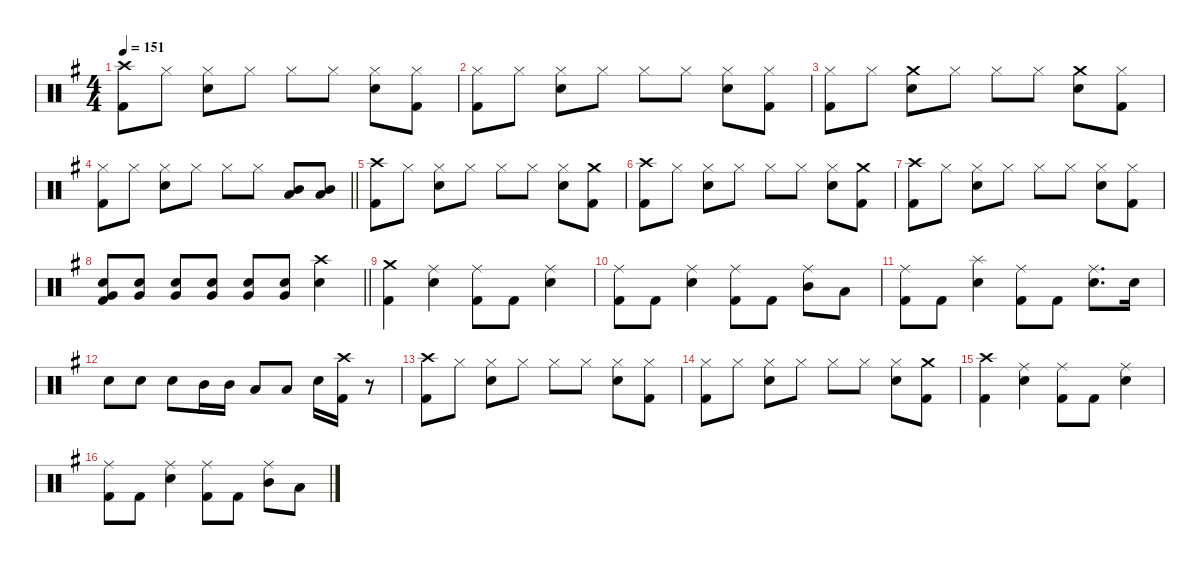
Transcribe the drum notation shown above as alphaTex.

\defaultSystemsLayout 4
\hideDynamics
\bracketExtendMode nobrackets
\singleTrackTrackNamePolicy hidden
\multiTrackTrackNamePolicy hidden
\otherSystemsTrackNameOrientation horizontal
\track ("Lars Ulrich" "drm.") {defaultSystemsLayout 4 instrument percussion}
\staff {score}
\articulation defaults
\ts (4 4)
\tempo 151
\clef neutral
\ks eminor
("Crash high (hit)"{acc forcenatural} "Kick (hit) 2"{acc forcenatural}).8{dy f beam Down} "Hi-Hat (closed)"{acc forcenatural}.8{beam Down} ("Hi-Hat (closed)"{acc forcenatural} "Snare (hit) 2"{acc forcenatural}).8{beam Down} "Hi-Hat (closed)"{acc forcenatural}.8{beam Down} "Hi-Hat (closed)"{acc forcenatural}.8{beam Down} "Hi-Hat (closed)"{acc forcenatural}.8{beam Down} ("Hi-Hat (closed)"{acc forcenatural} "Snare (hit) 2"{acc forcenatural}).8{beam Down} ("Hi-Hat (closed)"{acc forcenatural} "Kick (hit) 2"{acc forcenatural}).8{beam Down} |
("Hi-Hat (closed)"{acc forcenatural} "Kick (hit) 2"{acc forcenatural}).8{beam Down} "Hi-Hat (closed)"{acc forcenatural}.8{beam Down} ("Hi-Hat (closed)"{acc forcenatural} "Snare (hit) 2"{acc forcenatural}).8{beam Down} "Hi-Hat (closed)"{acc forcenatural}.8{beam Down} "Hi-Hat (closed)"{acc forcenatural}.8{beam Down} "Hi-Hat (closed)"{acc forcenatural}.8{beam Down} ("Hi-Hat (closed)"{acc forcenatural} "Snare (hit) 2"{acc forcenatural}).8{beam Down} ("Hi-Hat (closed)"{acc forcenatural} "Kick (hit) 2"{acc forcenatural}).8{beam Down} |
("Hi-Hat (closed)"{acc forcenatural} "Kick (hit) 2"{acc forcenatural}).8{beam Down} "Hi-Hat (closed)"{acc forcenatural}.8{beam Down} ("Crash medium (hit)"{acc forcenatural} "Snare (hit) 2"{acc forcenatural}).8{beam Down} "Hi-Hat (closed)"{acc forcenatural}.8{beam Down} "Hi-Hat (closed)"{acc forcenatural}.8{beam Down} "Hi-Hat (closed)"{acc forcenatural}.8{beam Down} ("Crash medium (hit)"{acc forcenatural} "Snare (hit) 2"{acc forcenatural}).8{beam Down} ("Hi-Hat (closed)"{acc forcenatural} "Kick (hit) 2"{acc forcenatural}).8{beam Down} |
\barLineRight lightlight
("Hi-Hat (closed)"{acc forcenatural} "Kick (hit) 2"{acc forcenatural}).8{beam Down} "Hi-Hat (closed)"{acc forcenatural}.8{beam Down} ("Hi-Hat (closed)"{acc forcenatural} "Snare (hit) 2"{acc forcenatural}).8{beam Down} "Hi-Hat (closed)"{acc forcenatural}.8{beam Down} "Hi-Hat (closed)"{acc forcenatural}.8{beam Down} "Hi-Hat (closed)"{acc forcenatural}.8{beam Down} ("Low Tom (hit)"{acc forcenatural} "Mid Tom (hit)"{acc forcenatural}).8{beam Up} ("Low Tom (hit)"{acc forcenatural} "Mid Tom (hit)"{acc forcenatural}).8{beam Up} |
("Crash high (hit)"{acc forcenatural} "Kick (hit) 2"{acc forcenatural}).8{beam Down} "Hi-Hat (closed)"{acc forcenatural}.8{beam Down} ("Hi-Hat (closed)"{acc forcenatural} "Snare (hit) 2"{acc forcenatural}).8{beam Down} "Hi-Hat (closed)"{acc forcenatural}.8{beam Down} "Hi-Hat (closed)"{acc forcenatural}.8{beam Down} "Hi-Hat (closed)"{acc forcenatural}.8{beam Down} ("Hi-Hat (closed)"{acc forcenatural} "Snare (hit) 2"{acc forcenatural}).8{beam Down} ("Crash medium (hit)"{acc forcenatural} "Kick (hit) 2"{acc forcenatural}).8{beam Down} |
("Crash high (hit)"{acc forcenatural} "Kick (hit) 2"{acc forcenatural}).8{beam Down} "Hi-Hat (closed)"{acc forcenatural}.8{beam Down} ("Hi-Hat (closed)"{acc forcenatural} "Snare (hit) 2"{acc forcenatural}).8{beam Down} "Hi-Hat (closed)"{acc forcenatural}.8{beam Down} "Hi-Hat (closed)"{acc forcenatural}.8{beam Down} "Hi-Hat (closed)"{acc forcenatural}.8{beam Down} ("Hi-Hat (closed)"{acc forcenatural} "Snare (hit) 2"{acc forcenatural}).8{beam Down} ("Crash medium (hit)"{acc forcenatural} "Kick (hit) 2"{acc forcenatural}).8{beam Down} |
("Crash high (hit)"{acc forcenatural} "Kick (hit) 2"{acc forcenatural}).8{beam Down} "Hi-Hat (closed)"{acc forcenatural}.8{beam Down} ("Hi-Hat (closed)"{acc forcenatural} "Snare (hit) 2"{acc forcenatural}).8{beam Down} "Hi-Hat (closed)"{acc forcenatural}.8{beam Down} "Hi-Hat (closed)"{acc forcenatural}.8{beam Down} "Hi-Hat (closed)"{acc forcenatural}.8{beam Down} ("Hi-Hat (closed)"{acc forcenatural} "Snare (hit) 2"{acc forcenatural}).8{beam Down} ("Hi-Hat (closed)"{acc forcenatural} "Kick (hit) 2"{acc forcenatural}).8{beam Down} |
\barLineRight lightlight
("Very Low Tom (hit)"{acc forcenatural} "Snare (hit) 2"{acc forcenatural} "Kick (hit) 2"{acc forcenatural}).8{beam Up} ("Very Low Tom (hit)"{acc forcenatural} "Snare (hit) 2"{acc forcenatural}).8{beam Up} ("Very Low Tom (hit)"{acc forcenatural} "Snare (hit) 2"{acc forcenatural}).8{beam Up} ("Very Low Tom (hit)"{acc forcenatural} "Snare (hit) 2"{acc forcenatural}).8{beam Up} ("Very Low Tom (hit)"{acc forcenatural} "Snare (hit) 2"{acc forcenatural}).8{beam Up} ("Very Low Tom (hit)"{acc forcenatural} "Snare (hit) 2"{acc forcenatural}).8{beam Up} ("Crash high (hit)"{acc forcenatural} "Snare (hit) 2"{acc forcenatural}).4{beam Down} |
("Crash medium (hit)"{acc forcenatural} "Kick (hit) 2"{acc forcenatural}).4{beam Down} ("Ride (middle)"{acc forcenatural} "Snare (hit) 2"{acc forcenatural}).4{beam Down} ("Ride (middle)"{acc forcenatural} "Kick (hit) 2"{acc forcenatural}).8{beam Down} "Kick (hit) 2"{acc forcenatural}.8{beam Down} ("Ride (middle)"{acc forcenatural} "Snare (hit) 2"{acc forcenatural}).4{beam Down} |
("Ride (middle)"{acc forcenatural} "Kick (hit) 2"{acc forcenatural}).8{beam Down} "Kick (hit) 2"{acc forcenatural}.8{beam Down} ("Ride (middle)"{acc forcenatural} "Snare (hit) 2"{acc forcenatural}).4{beam Down} ("Ride (middle)"{acc forcenatural} "Kick (hit) 2"{acc forcenatural}).8{beam Down} "Kick (hit) 2"{acc forcenatural}.8{beam Down} ("Ride (middle)"{acc forcenatural} "Mid Tom (hit)"{acc forcenatural}).8{beam Down} "Low Tom (hit)"{acc forcenatural}.8{beam Down} |
("Ride (middle)"{acc forcenatural} "Kick (hit) 2"{acc forcenatural}).8{beam Down} "Kick (hit) 2"{acc forcenatural}.8{beam Down} ("Splash (hit)"{acc forcenatural} "Snare (hit) 2"{acc forcenatural}).4{beam Down} ("Ride (middle)"{acc forcenatural} "Kick (hit) 2"{acc forcenatural}).8{beam Down} "Kick (hit) 2"{acc forcenatural}.8{beam Down} ("Ride (middle)"{acc forcenatural} "Snare (hit) 2"{acc forcenatural}).8{d beam Down} "Snare (hit) 2"{acc forcenatural}.16{beam Down} |
"Snare (hit) 2"{acc forcenatural}.8{beam Down} "Snare (hit) 2"{acc forcenatural}.8{beam Down} "Snare (hit) 2"{acc forcenatural}.8{beam Down} "Mid Tom (hit)"{acc forcenatural}.16{beam Down} "Mid Tom (hit)"{acc forcenatural}.16{beam Down} "Low Tom (hit)"{acc forcenatural}.8{beam Up} "Low Tom (hit)"{acc forcenatural}.8{beam Up} "Snare (hit) 2"{acc forcenatural}.16{beam Down} ("Crash high (hit)"{acc forcenatural} "Kick (hit) 2"{acc forcenatural}).16{beam Down} r.8{beam Down} |
("Crash high (hit)"{acc forcenatural} "Kick (hit) 2"{acc forcenatural}).8{beam Down} "Hi-Hat (closed)"{acc forcenatural}.8{beam Down} ("Hi-Hat (closed)"{acc forcenatural} "Snare (hit) 2"{acc forcenatural}).8{beam Down} "Hi-Hat (closed)"{acc forcenatural}.8{beam Down} "Hi-Hat (closed)"{acc forcenatural}.8{beam Down} "Hi-Hat (closed)"{acc forcenatural}.8{beam Down} ("Hi-Hat (closed)"{acc forcenatural} "Snare (hit) 2"{acc forcenatural}).8{beam Down} ("Hi-Hat (closed)"{acc forcenatural} "Kick (hit) 2"{acc forcenatural}).8{beam Down} |
("Hi-Hat (closed)"{acc forcenatural} "Kick (hit) 2"{acc forcenatural}).8{beam Down} "Hi-Hat (closed)"{acc forcenatural}.8{beam Down} ("Hi-Hat (closed)"{acc forcenatural} "Snare (hit) 2"{acc forcenatural}).8{beam Down} "Hi-Hat (closed)"{acc forcenatural}.8{beam Down} "Hi-Hat (closed)"{acc forcenatural}.8{beam Down} "Hi-Hat (closed)"{acc forcenatural}.8{beam Down} ("Hi-Hat (closed)"{acc forcenatural} "Snare (hit) 2"{acc forcenatural}).8{beam Down} ("Crash medium (hit)"{acc forcenatural} "Kick (hit) 2"{acc forcenatural}).8{beam Down} |
("Crash high (hit)"{acc forcenatural} "Kick (hit) 2"{acc forcenatural}).4{beam Down} ("Ride (middle)"{acc forcenatural} "Snare (hit) 2"{acc forcenatural}).4{beam Down} ("Ride (middle)"{acc forcenatural} "Kick (hit) 2"{acc forcenatural}).8{beam Down} "Kick (hit) 2"{acc forcenatural}.8{beam Down} ("Ride (middle)"{acc forcenatural} "Snare (hit) 2"{acc forcenatural}).4{beam Down} |
("Ride (middle)"{acc forcenatural} "Kick (hit) 2"{acc forcenatural}).8{beam Down} "Kick (hit) 2"{acc forcenatural}.8{beam Down} ("Ride (middle)"{acc forcenatural} "Snare (hit) 2"{acc forcenatural}).4{beam Down} ("Ride (middle)"{acc forcenatural} "Kick (hit) 2"{acc forcenatural}).8{beam Down} "Kick (hit) 2"{acc forcenatural}.8{beam Down} ("Ride (middle)"{acc forcenatural} "Mid Tom (hit)"{acc forcenatural}).8{beam Down} "Low Tom (hit)"{acc forcenatural}.8{beam Down}
